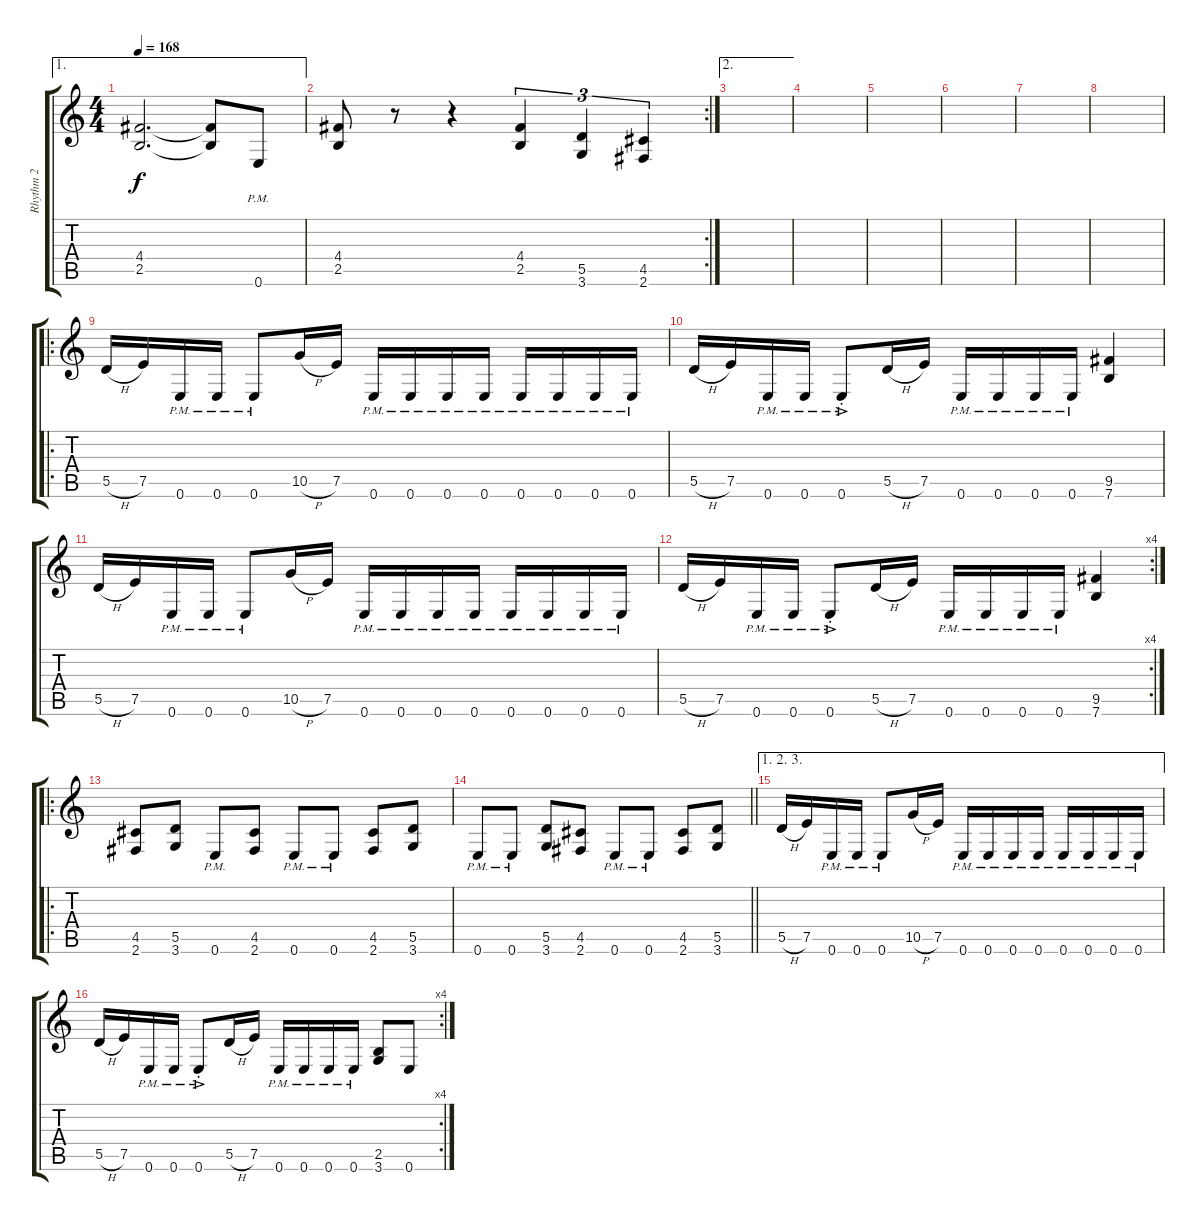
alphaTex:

\track ("Rhythm 2" "Rhythm 2") {instrument distortionguitar}
\staff {score tabs}
\tuning (E4 B3 G3 D3 A2 E2) {hide}
\ae 1
\ts (4 4)
\tempo 168
\clef g2
\ks c
(4.4 2.5).2{d dy f} (4.4{t} 2.5{t}).8 0.6{pm}.8 |
\rc 2
(4.4 2.5).8 r.8 r.4 (4.4 2.5).4{tu (3 2)} (5.5 3.6).4{tu (3 2)} (4.5 2.6).4{tu (3 2)} |
\ae 2
|
|
|
|
|
|
\ro
5.5{h}.16 7.5.16 0.6{pm}.16 0.6{pm}.16 0.6{pm}.8 10.5{h}.16 7.5.16 0.6{pm}.16 0.6{pm}.16 0.6{pm}.16 0.6{pm}.16 0.6{pm}.16 0.6{pm}.16 0.6{pm}.16 0.6{pm}.16 |
5.5{h}.16 7.5.16 0.6{pm}.16 0.6{pm}.16 0.6{ac pm st}.8 5.5{h}.16 7.5.16 0.6{pm}.16 0.6{pm}.16 0.6{pm}.16 0.6{pm}.16 (9.5 7.6).4 |
5.5{h}.16 7.5.16 0.6{pm}.16 0.6{pm}.16 0.6{pm}.8 10.5{h}.16 7.5.16 0.6{pm}.16 0.6{pm}.16 0.6{pm}.16 0.6{pm}.16 0.6{pm}.16 0.6{pm}.16 0.6{pm}.16 0.6{pm}.16 |
\rc 4
5.5{h}.16 7.5.16 0.6{pm}.16 0.6{pm}.16 0.6{ac pm st}.8 5.5{h}.16 7.5.16 0.6{pm}.16 0.6{pm}.16 0.6{pm}.16 0.6{pm}.16 (9.5 7.6).4 |
\ro
(4.5 2.6).8 (5.5 3.6).8 0.6{pm}.8 (4.5 2.6).8 0.6{pm}.8 0.6{pm}.8 (4.5 2.6).8 (5.5 3.6).8 |
\barLineRight lightlight
0.6{pm}.8 0.6{pm}.8 (5.5 3.6).8 (4.5 2.6).8 0.6{pm}.8 0.6{pm}.8 (4.5 2.6).8 (5.5 3.6).8 |
\ae (1 2 3)
5.5{h}.16 7.5.16 0.6{pm}.16 0.6{pm}.16 0.6{pm}.8 10.5{h}.16 7.5.16 0.6{pm}.16 0.6{pm}.16 0.6{pm}.16 0.6{pm}.16 0.6{pm}.16 0.6{pm}.16 0.6{pm}.16 0.6{pm}.16 |
\rc 4
5.5{h}.16 7.5.16 0.6{pm}.16 0.6{pm}.16 0.6{ac pm st}.8 5.5{h}.16 7.5.16 0.6{pm}.16 0.6{pm}.16 0.6{pm}.16 0.6{pm}.16 (2.5 3.6).8 0.6.8
